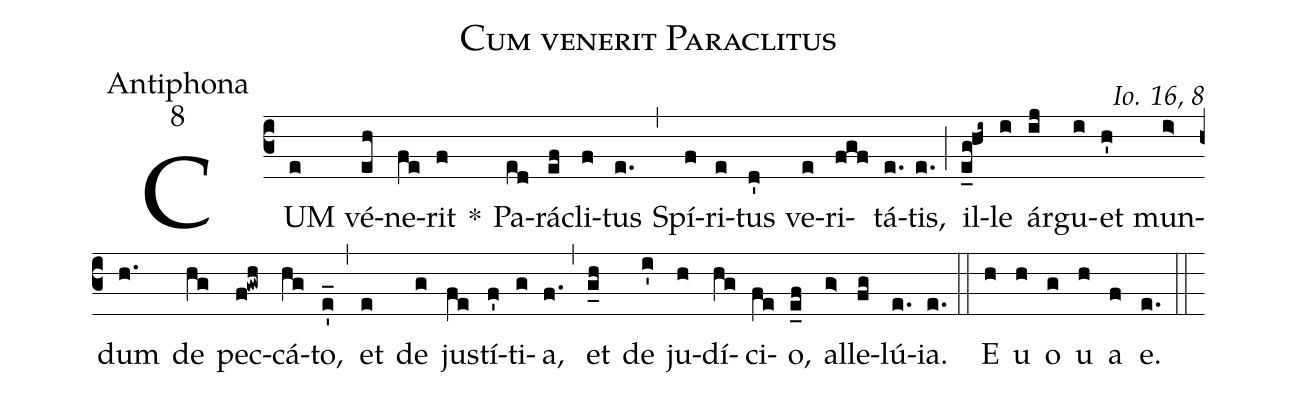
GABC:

name:Cum venerit Paraclitus;
office-part:Antiphona;
mode:8;
commentary:Io. 16, 8;
%%
(c3)
CUM(e) vé(eh)ne(fe)rit(f) *()
Pa(ed)rá(ef)cli(f)tus(e.) (,)
Spí(f)ri(e)tus(d') ve(e)ri(fgf)tá(e.)tis,(e.) (;)
il(e_g!hi~)le(i) ár(ij)gu(i)et(h') mun(i>)dum(h.) de(hg) pec(f!gwh)cá(hg)to,(e'_) (,)
et(e) de(g) jus(fe)tí(f')ti(g)a,(f.) (,)
et(g_h) de(i') ju(h)dí(hg)ci(fe)o,(e_f) al(g>)le(fg)lú(e.)ia.(e.) (::)
E(h) u(h) o(g) u(h) a(f) e.(e.) (::)
